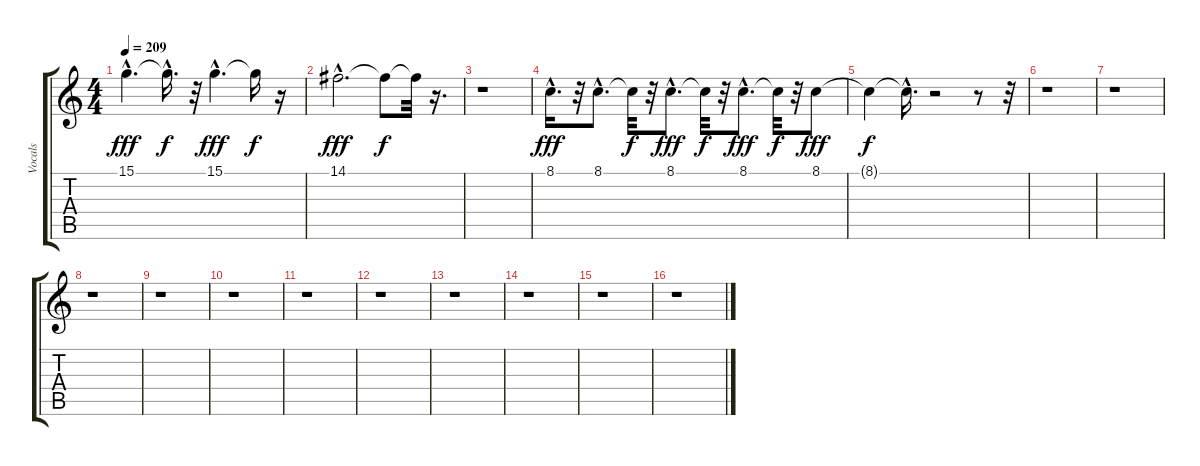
\track ("Vocals" "Vocals") {instrument sopranosax}
\staff {score tabs}
\tuning (E4 B3 G3 D3 A2 E2) {hide}
\ts (4 4)
\tempo 209
\clef g2
\ks c
15.1{hac}.4{d dy fff} 15.1{hac t}.16{d dy f} r.32 15.1{hac}.4{d dy fff} 15.1{t}.16{dy f} r.16 |
14.1{hac}.2{d dy fff} 14.1{t}.8{dy f} 14.1{t}.32 r.16{d} |
r.1 |
8.1{hac}.16{d dy fff} r.32 8.1{hac}.8{d} 8.1{t}.32{dy f} r.32 8.1{hac}.8{d dy fff} 8.1{t}.32{dy f} r.32 8.1{hac}.8{d dy fff} 8.1{t}.32{dy f} r.32 8.1.8{dy fff} |
8.1{t}.4{dy f} 8.1{hac t}.16{d} r.2 r.8 r.32 |
r.1 |
r.1 |
r.1 |
r.1 |
r.1 |
r.1 |
r.1 |
r.1 |
r.1 |
r.1 |
r.1
